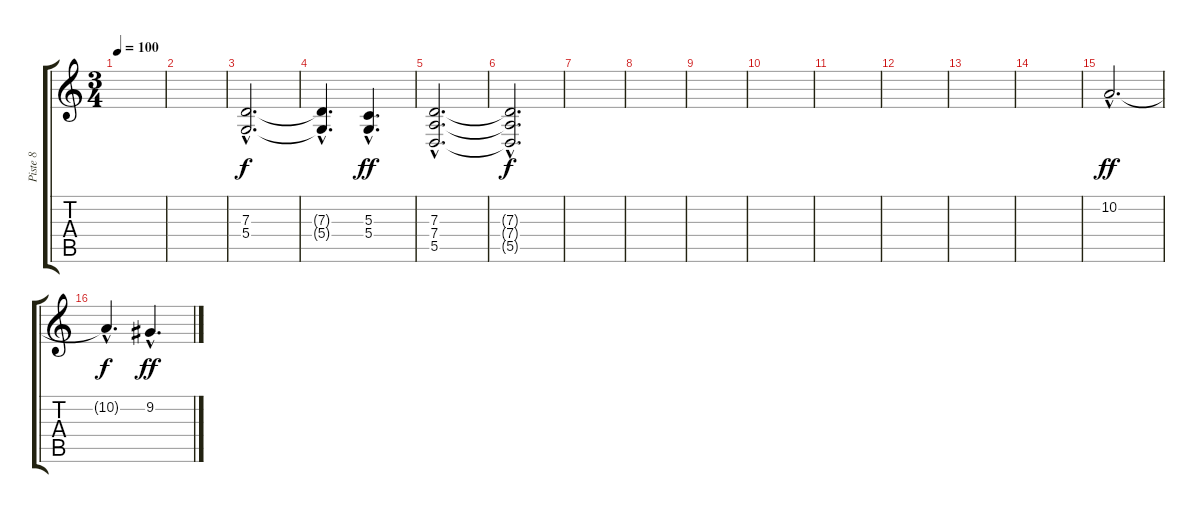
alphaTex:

\track ("Piste 8" "Piste 8") {instrument brasssection}
\staff {score tabs}
\tuning (E4 B3 G3 D3 A2 E2) {hide}
\ts (3 4)
\tempo 100
\clef g2
\ks c
|
|
(7.3{hac} 5.4{hac}).2{d} |
(7.3{hac t} 5.4{hac t}).4{d dy f} (5.3{hac} 5.4{hac}).4{d dy ff} |
(7.3{hac} 7.4{hac} 5.5{hac}).2{d} |
(7.3{hac t} 7.4{hac t} 5.5{hac t}).2{d dy f} |
|
|
|
|
|
|
|
|
10.2{hac}.2{d dy ff} |
10.2{hac t}.4{d dy f} 9.2{hac}.4{d dy ff}
